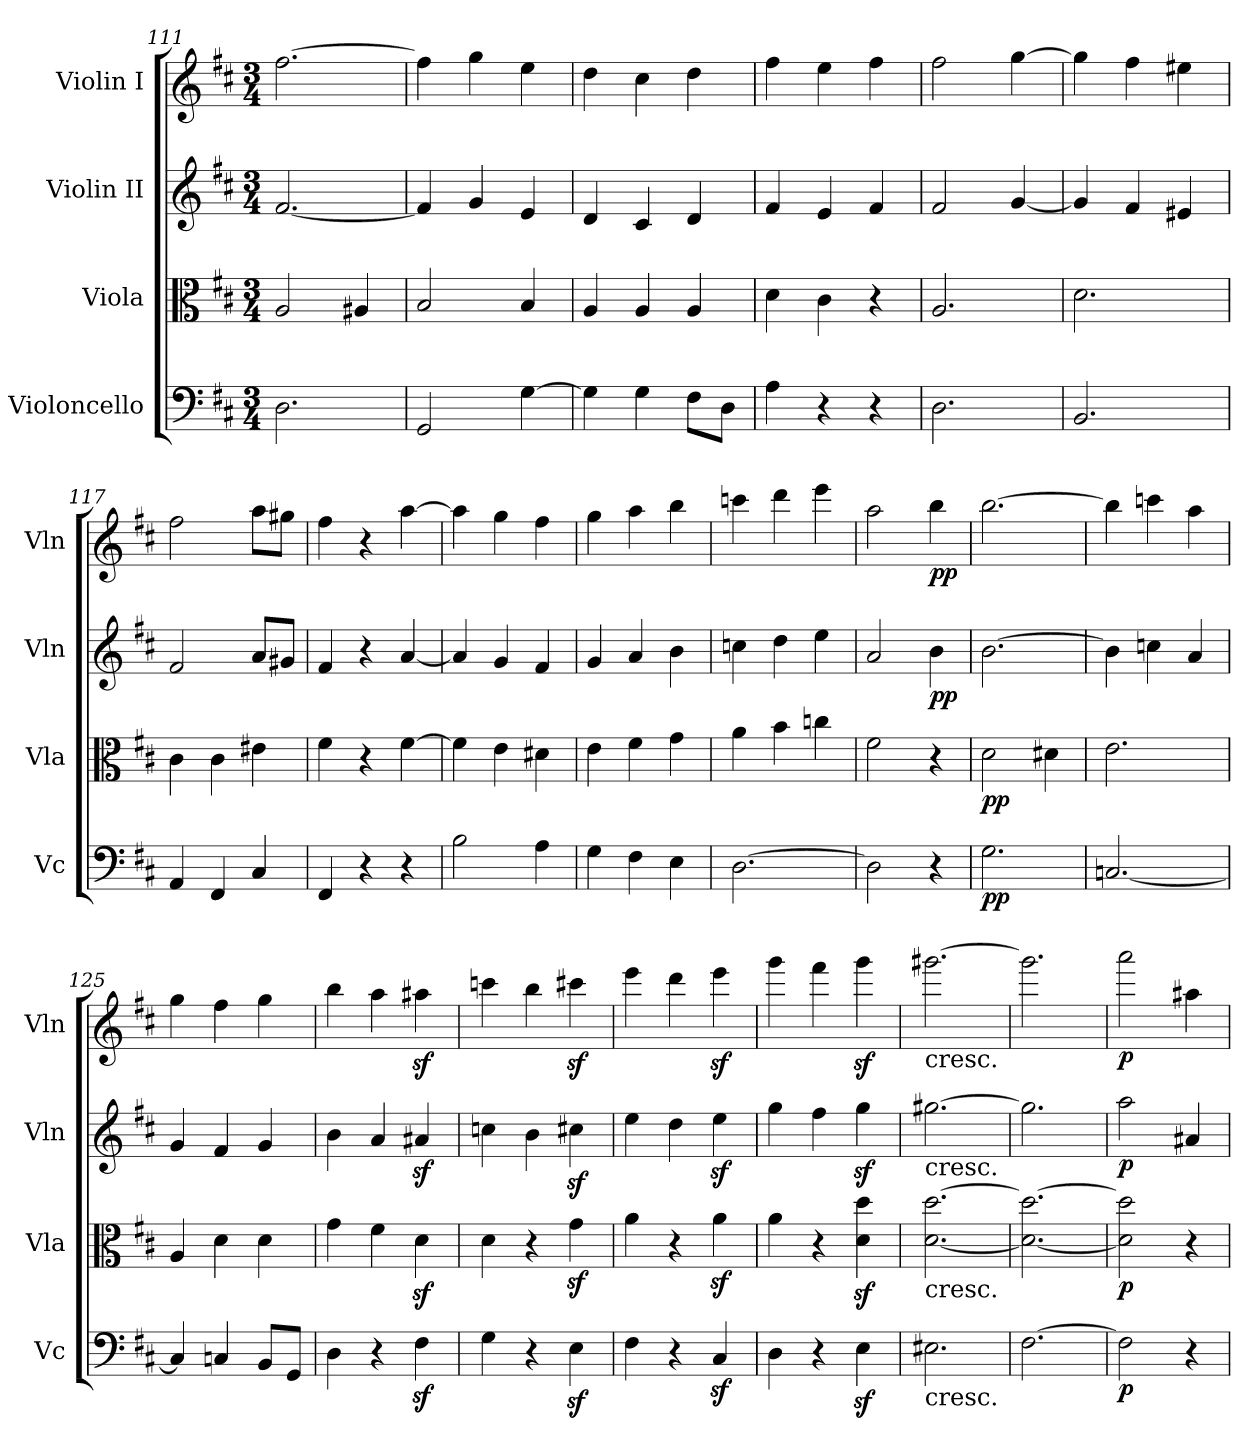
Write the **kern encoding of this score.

**kern	**dynam	**kern	**dynam	**kern	**dynam	**kern	**dynam
*part4	*part4	*part3	*part3	*part2	*part2	*part1	*part1
*staff4	*staff4	*staff3	*staff3	*staff2	*staff2	*staff1	*staff1
*I"Violoncello	*	*I"Viola	*	*I"Violin II	*	*I"Violin I	*
*I'Vc	*	*I'Vla	*	*I'Vln	*	*I'Vln	*
*clefF4	*	*clefC3	*	*clefG2	*	*clefG2	*
*k[f#c#]	*	*k[f#c#]	*	*k[f#c#]	*	*k[f#c#]	*
*M3/4	*	*M3/4	*	*M3/4	*	*M3/4	*
=111	=111	=111	=111	=111	=111	=111	=111
2.D\	.	2A/	.	[2.f#/	.	[2.ff#\	.
.	.	4A#X/	.	.	.	.	.
=112	=112	=112	=112	=112	=112	=112	=112
2GG/	.	2B/	.	4f#/]	.	4ff#\]	.
.	.	.	.	4g/	.	4gg\	.
[4G\	.	4B/	.	4e/	.	4ee\	.
!!LO:LB:g=z
=113	=113	=113	=113	=113	=113	=113	=113
4G\]	.	4A/	.	4d/	.	4dd\	.
4G\	.	4A/	.	4c#/	.	4cc#\	.
8F#\L	.	4A/	.	4d/	.	4dd\	.
8D\J	.	.	.	.	.	.	.
=114	=114	=114	=114	=114	=114	=114	=114
4A\	.	4d\	.	4f#/	.	4ff#\	.
4r	.	4c#\	.	4e/	.	4ee\	.
4r	.	4r	.	4f#/	.	4ff#\	.
=115	=115	=115	=115	=115	=115	=115	=115
2.D\	.	2.A/	.	2f#/	.	2ff#\	.
.	.	.	.	[4g/	.	[4gg\	.
=116	=116	=116	=116	=116	=116	=116	=116
2.BB/	.	2.d\	.	4g/]	.	4gg\]	.
.	.	.	.	4f#/	.	4ff#\	.
.	.	.	.	4e#X/	.	4ee#X\	.
=117	=117	=117	=117	=117	=117	=117	=117
4AA/	.	4c#\	.	2f#/	.	2ff#\	.
4FF#/	.	4c#\	.	.	.	.	.
4C#/	.	4e#X\	.	8a/L	.	8aa\L	.
.	.	.	.	8g#X/J	.	8gg#X\J	.
=118	=118	=118	=118	=118	=118	=118	=118
4FF#/	.	4f#\	.	4f#/	.	4ff#\	.
4r	.	4r	.	4r	.	4r	.
4r	.	[4f#\	.	[4a/	.	[4aa\	.
!!LO:PB:g=z
=119	=119	=119	=119	=119	=119	=119	=119
2B\	.	4f#\]	.	4a/]	.	4aa\]	.
.	.	4e\	.	4g/	.	4gg\	.
4A\	.	4d#X\	.	4f#/	.	4ff#\	.
!!LO:LB:g=z
=120	=120	=120	=120	=120	=120	=120	=120
4G\	.	4e\	.	4g/	.	4gg\	.
4F#\	.	4f#\	.	4a/	.	4aa\	.
4E\	.	4g\	.	4b\	.	4bb\	.
=121	=121	=121	=121	=121	=121	=121	=121
[2.D\	.	4a\	.	4ccn\	.	4cccn\	.
.	.	4b\	.	4dd\	.	4ddd\	.
.	.	4ccn\	.	4ee\	.	4eee\	.
=122	=122	=122	=122	=122	=122	=122	=122
2D\]	.	2f#\	.	2a/	.	2aa\	.
!	!	!	!	!	!LO:DY:b	!	!LO:DY:b
4r	.	4r	.	4b\	pp	4bb\	pp
=123	=123	=123	=123	=123	=123	=123	=123
!	!LO:DY:b	!	!LO:DY:b	!	!	!	!
2.G\	pp	2d\	pp	[2.b\	.	[2.bb\	.
.	.	4d#X\	.	.	.	.	.
=124	=124	=124	=124	=124	=124	=124	=124
[2.Cn/	.	2.e\	.	4b\]	.	4bb\]	.
.	.	.	.	4ccn\	.	4cccn\	.
.	.	.	.	4a/	.	4aa\	.
=125	=125	=125	=125	=125	=125	=125	=125
4C/]	.	4A/	.	4g/	.	4gg\	.
4Cn/	.	4d\	.	4f#/	.	4ff#\	.
8BB/L	.	4d\	.	4g/	.	4gg\	.
8GG/J	.	.	.	.	.	.	.
=126	=126	=126	=126	=126	=126	=126	=126
4D\	.	4g\	.	4b\	.	4bb\	.
4r	.	4f#\	.	4a/	.	4aa\	.
4F#z<\	.	4dz<\	.	4a#Xz</	.	4aa#Xz<\	.
!!LO:PB:g=z
=127	=127	=127	=127	=127	=127	=127	=127
4G\	.	4d\	.	4ccn\	.	4cccn\	.
4r	.	4r	.	4b\	.	4bb\	.
4Ez<\	.	4gz<\	.	4cc#Xz<\	.	4ccc#Xz<\	.
=128	=128	=128	=128	=128	=128	=128	=128
4F#\	.	4a\	.	4ee\	.	4eee\	.
4r	.	4r	.	4dd\	.	4ddd\	.
4C#z</	.	4az<\	.	4eez<\	.	4eeez<\	.
=129	=129	=129	=129	=129	=129	=129	=129
4D\	.	4a\	.	4gg\	.	4ggg\	.
4r	.	4r	.	4ff#\	.	4fff#\	.
4Ez<\	.	4d\z< 4dd\z<	.	4ggz<\	.	4gggz<\	.
=130	=130	=130	=130	=130	=130	=130	=130
!	!	!	!	!	!	!LO:TX:b:t=cresc.	!
!	!	!	!	!LO:TX:b:t=cresc.	!	!	!
!	!	!LO:TX:b:t=cresc.	!	!	!	!	!
!LO:TX:b:t=cresc.	!	!	!	!	!	!	!
2.E#X\	.	[2.d\ [2.dd\	.	[2.gg#X\	.	[2.ggg#X\	.
=131	=131	=131	=131	=131	=131	=131	=131
[2.F#\	.	2.d\_ 2.dd\_	.	2.gg#\]	.	2.ggg#\]	.
=132	=132	=132	=132	=132	=132	=132	=132
!	!LO:DY:b	!	!LO:DY:b	!	!LO:DY:b	!	!LO:DY:b
2F#\]	p	2d\] 2dd\]	p	2aa\	p	2aaa\	p
4r	.	4r	.	4a#X/	.	4aa#X\	.
=	=	=	=	=	=	=	=
*-	*-	*-	*-	*-	*-	*-	*-
